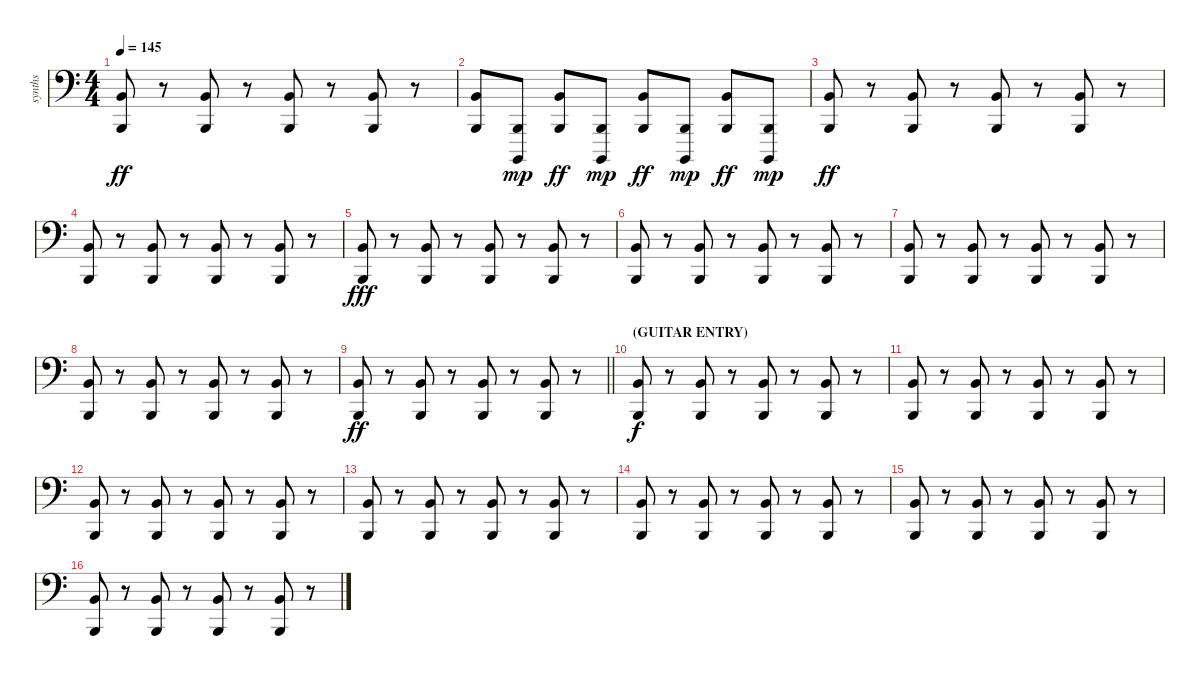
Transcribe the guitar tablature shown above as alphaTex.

\track ("synths" "synths") {instrument lead1square}
\staff {score}
\tuning (G2 D2 A1 E1 B0) {hide}
\ts (4 4)
\tempo 145
\clef f4
\ks c
(4.1 2.3).8{dy ff} r.8 (4.1 2.3).8 r.8 (4.1 2.3).8 r.8 (4.1 2.3).8 r.8 |
(4.1 2.3).8 (2.3 0.5).8{dy mp} (4.1 2.3).8{dy ff} (2.3 0.5).8{dy mp} (4.1 2.3).8{dy ff} (2.3 0.5).8{dy mp} (4.1 2.3).8{dy ff} (2.3 0.5).8{dy mp} |
(4.1 2.3).8{dy ff} r.8 (4.1 2.3).8 r.8 (4.1 2.3).8 r.8 (4.1 2.3).8 r.8 |
(4.1 2.3).8 r.8 (4.1 2.3).8 r.8 (4.1 2.3).8 r.8 (4.1 2.3).8 r.8 |
(4.1 2.3).8{dy fff} r.8 (4.1 2.3).8 r.8 (4.1 2.3).8 r.8 (4.1 2.3).8 r.8 |
(4.1 2.3).8 r.8 (4.1 2.3).8 r.8 (4.1 2.3).8 r.8 (4.1 2.3).8 r.8 |
(4.1 2.3).8 r.8 (4.1 2.3).8 r.8 (4.1 2.3).8 r.8 (4.1 2.3).8 r.8 |
(4.1 2.3).8 r.8 (4.1 2.3).8 r.8 (4.1 2.3).8 r.8 (4.1 2.3).8 r.8 |
\barLineRight lightlight
(4.1 2.3).8{dy ff} r.8 (4.1 2.3).8 r.8 (4.1 2.3).8 r.8 (4.1 2.3).8 r.8 |
\section ("" "(GUITAR ENTRY)")
(4.1 2.3).8{dy f} r.8 (4.1 2.3).8 r.8 (4.1 2.3).8 r.8 (4.1 2.3).8 r.8 |
(4.1 2.3).8 r.8 (4.1 2.3).8 r.8 (4.1 2.3).8 r.8 (4.1 2.3).8 r.8 |
(4.1 2.3).8 r.8 (4.1 2.3).8 r.8 (4.1 2.3).8 r.8 (4.1 2.3).8 r.8 |
(4.1 2.3).8 r.8 (4.1 2.3).8 r.8 (4.1 2.3).8 r.8 (4.1 2.3).8 r.8 |
(4.1 2.3).8 r.8 (4.1 2.3).8 r.8 (4.1 2.3).8 r.8 (4.1 2.3).8 r.8 |
(4.1 2.3).8 r.8 (4.1 2.3).8 r.8 (4.1 2.3).8 r.8 (4.1 2.3).8 r.8 |
(4.1 2.3).8 r.8 (4.1 2.3).8 r.8 (4.1 2.3).8 r.8 (4.1 2.3).8 r.8
